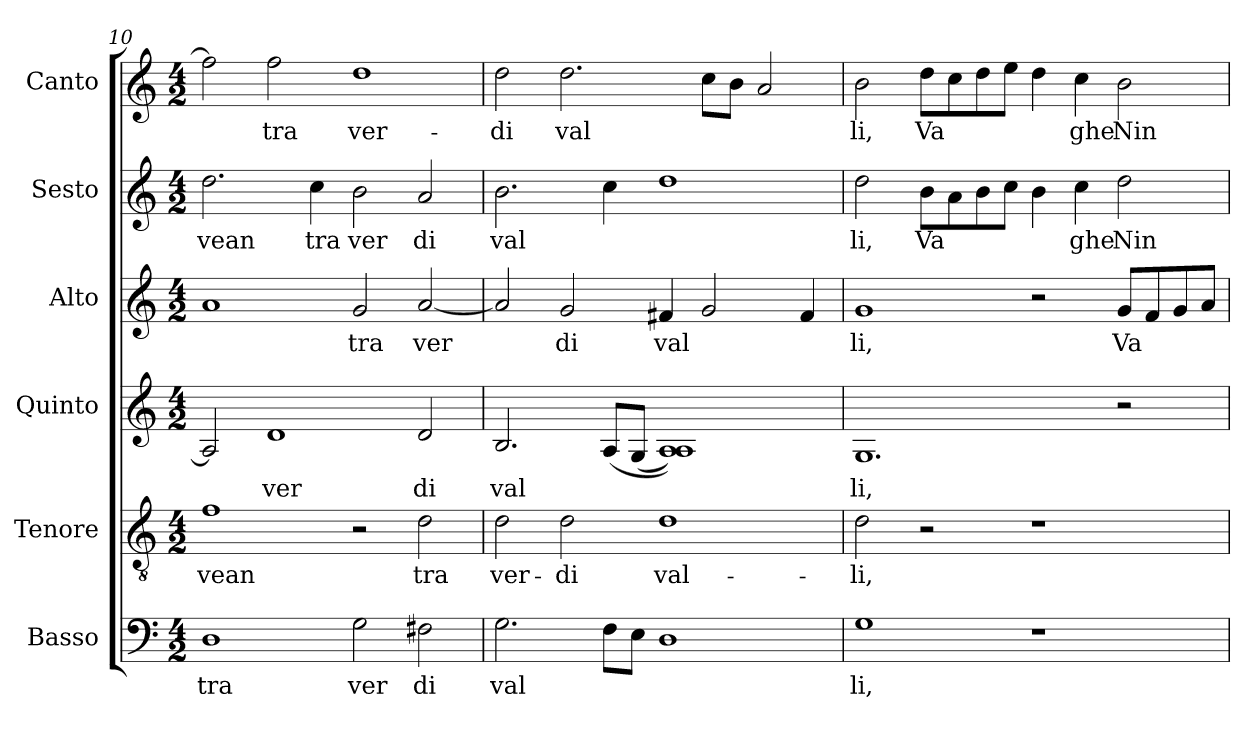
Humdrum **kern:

**kern	**text	**kern	**text	**kern	**text	**kern	**text	**kern	**text	**kern	**text
*part6	*part6	*part5	*part5	*part4	*part4	*part3	*part3	*part2	*part2	*part1	*part1
*staff6	*staff6	*staff5	*staff5	*staff4	*staff4	*staff3	*staff3	*staff2	*staff2	*staff1	*staff1
*I"Basso	*	*I"Tenore	*	*I"Quinto	*	*I"Alto	*	*I"Sesto	*	*I"Canto	*
*clefF4	*	*clefGv2	*	*clefG2	*	*clefG2	*	*clefG2	*	*clefG2	*
*k[]	*	*k[]	*	*k[]	*	*k[]	*	*k[]	*	*k[]	*
*C:	*	*C:	*	*C:	*	*C:	*	*C:	*	*C:	*
*M4/2	*	*M4/2	*	*M4/2	*	*M4/2	*	*M4/2	*	*M4/2	*
=10	=10	=10	=10	=10	=10	=10	=10	=10	=10	=10	=10
!	!LO:LY:b:cj	!	!LO:LY:b:cj	!	!LO:LY:b:cj	!	!LO:LY:b:cj	!	!LO:LY:b:cj	!	!LO:LY:b:cj
1D	tra	1f	vean	2A/]	.	1a	.	2.dd\	vean	2ff\]	.
!	!	!	!	!	!LO:LY:b:cj	!	!	!	!	!	!LO:LY:b:cj
.	.	.	.	1d	ver	.	.	.	.	2ff\	tra
!	!	!	!	!	!	!	!	!	!LO:LY:b:cj	!	!
.	.	.	.	.	.	.	.	4cc\	tra	.	.
!	!LO:LY:b:cj	!	!	!	!	!	!LO:LY:b:cj	!	!LO:LY:b:cj	!	!LO:LY:b:cj
2G\	ver	2r	.	.	.	2g/	tra	2b\	ver	1dd	ver-
!	!LO:LY:b:cj	!	!LO:LY:b:cj	!	!LO:LY:b:cj	!	!LO:LY:b:cj	!	!LO:LY:b:cj	!	!
2F#X\	di	2d\	tra	2d/	di	[<2a/	ver	2a/	di	.	.
!!LO:PB:g=z
=11	=11	=11	=11	=11	=11	=11	=11	=11	=11	=11	=11
!	!LO:LY:b:cj	!	!LO:LY:b:cj	!	!LO:LY:b:cj	!	!LO:LY:b:cj	!	!LO:LY:b:cj	!	!LO:LY:b:cj
2.G\	val-	2d\	ver-	2.B/	val-	2a/]	.	2.b\	val	2dd\	-di
!	!	!	!LO:LY:b:cj	!	!	!	!LO:LY:b:cj	!	!	!	!LO:LY:b:cj
.	.	2d\	-di	.	.	2g/	di	.	.	2.dd\	val-
!	!LO:LY:b:cj	!	!	!	!LO:LY:b:cj	!	!	!	!LO:LY:b:cj	!	!
8F\L	--	.	.	(>8A/L	--	.	.	4cc\	.	.	.
!	!LO:LY:b:cj	!	!	!	!LO:LY:b:cj	!	!	!	!	!	!
8E\J	--	.	.	(>8G/J	--	.	.	.	.	.	.
!	!LO:LY:b:cj	!	!LO:LY:b:cj	!	!LO:LY:b:cj	!	!LO:LY:b:cj	!	!LO:LY:b:cj	!	!
1D	--	1d	val-	1A 1A))	--	4f#X/	val	1dd	.	.	.
!	!	!	!	!	!	!	!LO:LY:b:cj	!	!	!	!LO:LY:b:cj
.	.	.	.	.	.	2g/	.	.	.	8cc\L	--
!	!	!	!	!	!	!	!	!	!	!	!LO:LY:b:cj
.	.	.	.	.	.	.	.	.	.	8b\J	--
!	!	!	!	!	!	!	!	!	!	!	!LO:LY:b:cj
.	.	.	.	.	.	.	.	.	.	2a/	--
!	!	!	!	!	!	!	!LO:LY:b:cj	!	!	!	!
.	.	.	.	.	.	4f#/	.	.	.	.	.
=12	=12	=12	=12	=12	=12	=12	=12	=12	=12	=12	=12
!	!LO:LY:b:cj	!	!LO:LY:b:cj	!	!LO:LY:b:cj	!	!LO:LY:b:cj	!	!LO:LY:b:cj	!	!LO:LY:b:cj
1G	-li,	2d\	-li,	1.G	-li,	1g	li,	2dd\	li,	2b\	-li,
!	!	!	!	!	!	!	!	!	!LO:LY:b:cj	!	!LO:LY:b:cj
.	.	2r	.	.	.	.	.	8b\L	Va	8dd\L	Va-
!	!	!	!	!	!	!	!	!	!LO:LY:b:cj	!	!LO:LY:b:cj
.	.	.	.	.	.	.	.	8a\	.	8cc\	--
!	!	!	!	!	!	!	!	!	!LO:LY:b:cj	!	!LO:LY:b:cj
.	.	.	.	.	.	.	.	8b\	.	8dd\	--
!	!	!	!	!	!	!	!	!	!LO:LY:b:cj	!	!LO:LY:b:cj
.	.	.	.	.	.	.	.	8cc\J	.	8ee\J	--
!	!	!	!	!	!	!	!	!	!LO:LY:b:cj	!	!LO:LY:b:cj
1r	.	1r	.	.	.	2r	.	4b\	.	4dd\	--
!	!	!	!	!	!	!	!	!	!LO:LY:b:cj	!	!LO:LY:b:cj
.	.	.	.	.	.	.	.	4cc\	ghe	4cc\	-ghe
!	!	!	!	!	!	!	!LO:LY:b:cj	!	!LO:LY:b:cj	!	!LO:LY:b:cj
.	.	.	.	2r	.	8g/L	Va	2dd\	Nin	2b\	Nin-
!	!	!	!	!	!	!	!LO:LY:b:cj	!	!	!	!
.	.	.	.	.	.	8f/	.	.	.	.	.
!	!	!	!	!	!	!	!LO:LY:b:cj	!	!	!	!
.	.	.	.	.	.	8g/	.	.	.	.	.
!	!	!	!	!	!	!	!LO:LY:b:cj	!	!	!	!
.	.	.	.	.	.	8a/J	.	.	.	.	.
=	=	=	=	=	=	=	=	=	=	=	=
*-	*-	*-	*-	*-	*-	*-	*-	*-	*-	*-	*-
